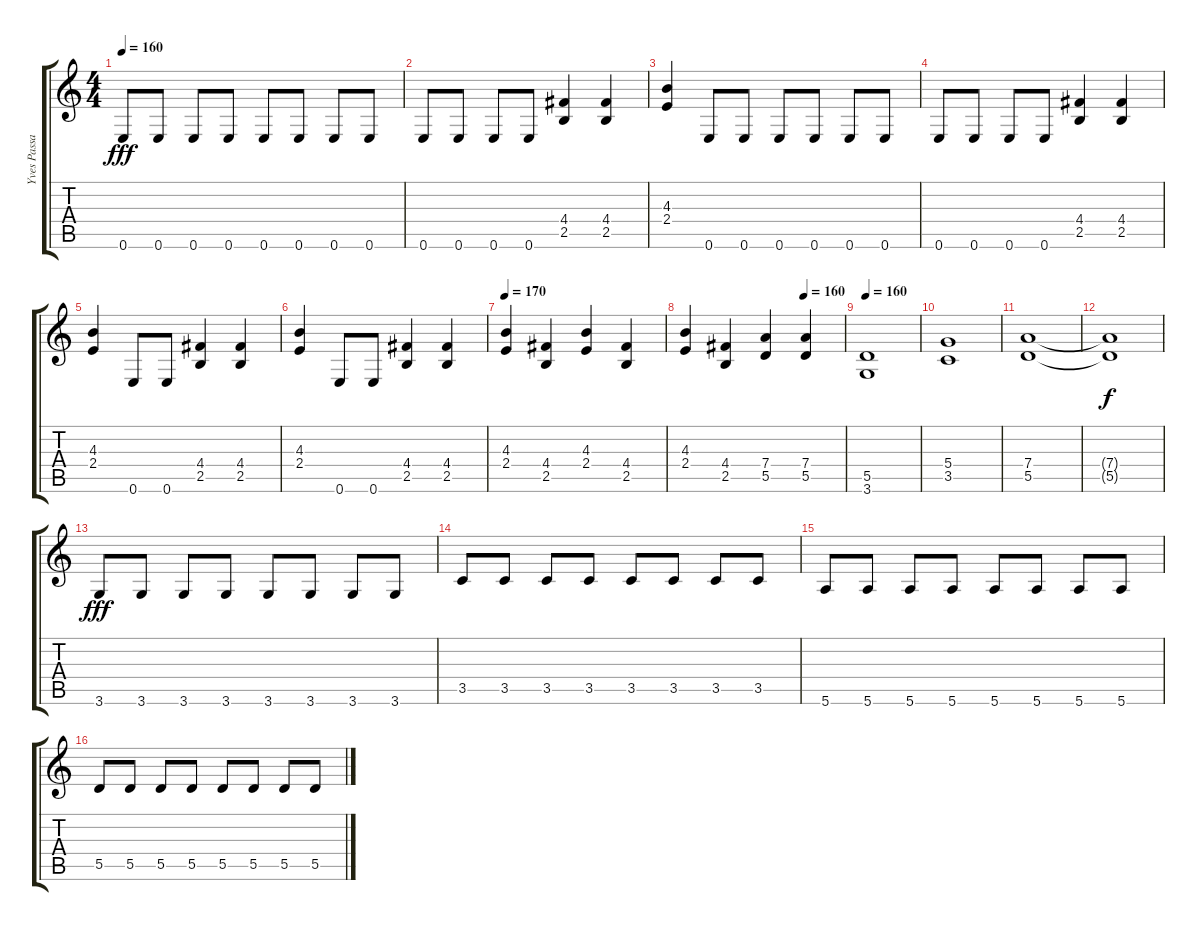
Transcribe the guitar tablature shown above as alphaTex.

\track ("Yves Passarell" "Yves Passa") {instrument overdrivenguitar}
\staff {score tabs}
\tuning (E4 B3 G3 D3 A2 E2) {hide}
\ts (4 4)
\tempo 160
\clef g2
\ks c
0.6.8{dy fff} 0.6.8 0.6.8 0.6.8 0.6.8 0.6.8 0.6.8 0.6.8 |
0.6.8 0.6.8 0.6.8 0.6.8 (4.4 2.5).4 (4.4 2.5).4 |
(4.3 2.4).4 0.6.8 0.6.8 0.6.8 0.6.8 0.6.8 0.6.8 |
0.6.8 0.6.8 0.6.8 0.6.8 (4.4 2.5).4 (4.4 2.5).4 |
(4.3 2.4).4 0.6.8 0.6.8 (4.4 2.5).4 (4.4 2.5).4 |
(4.3 2.4).4 0.6.8 0.6.8 (4.4 2.5).4 (4.4 2.5).4 |
\tempo 170
(4.3 2.4).4 (4.4 2.5).4 (4.3 2.4).4 (4.4 2.5).4 |
\tempo (160 0.75)
(4.3 2.4).4 (4.4 2.5).4 (7.4 5.5).4 (7.4 5.5).4 |
\tempo 160
(5.5 3.6).1 |
(5.4 3.5).1 |
(7.4 5.5).1 |
(7.4{t} 5.5{t}).1{dy f} |
3.6.8{dy fff} 3.6.8 3.6.8 3.6.8 3.6.8 3.6.8 3.6.8 3.6.8 |
3.5.8 3.5.8 3.5.8 3.5.8 3.5.8 3.5.8 3.5.8 3.5.8 |
5.6.8 5.6.8 5.6.8 5.6.8 5.6.8 5.6.8 5.6.8 5.6.8 |
5.5.8 5.5.8 5.5.8 5.5.8 5.5.8 5.5.8 5.5.8 5.5.8
